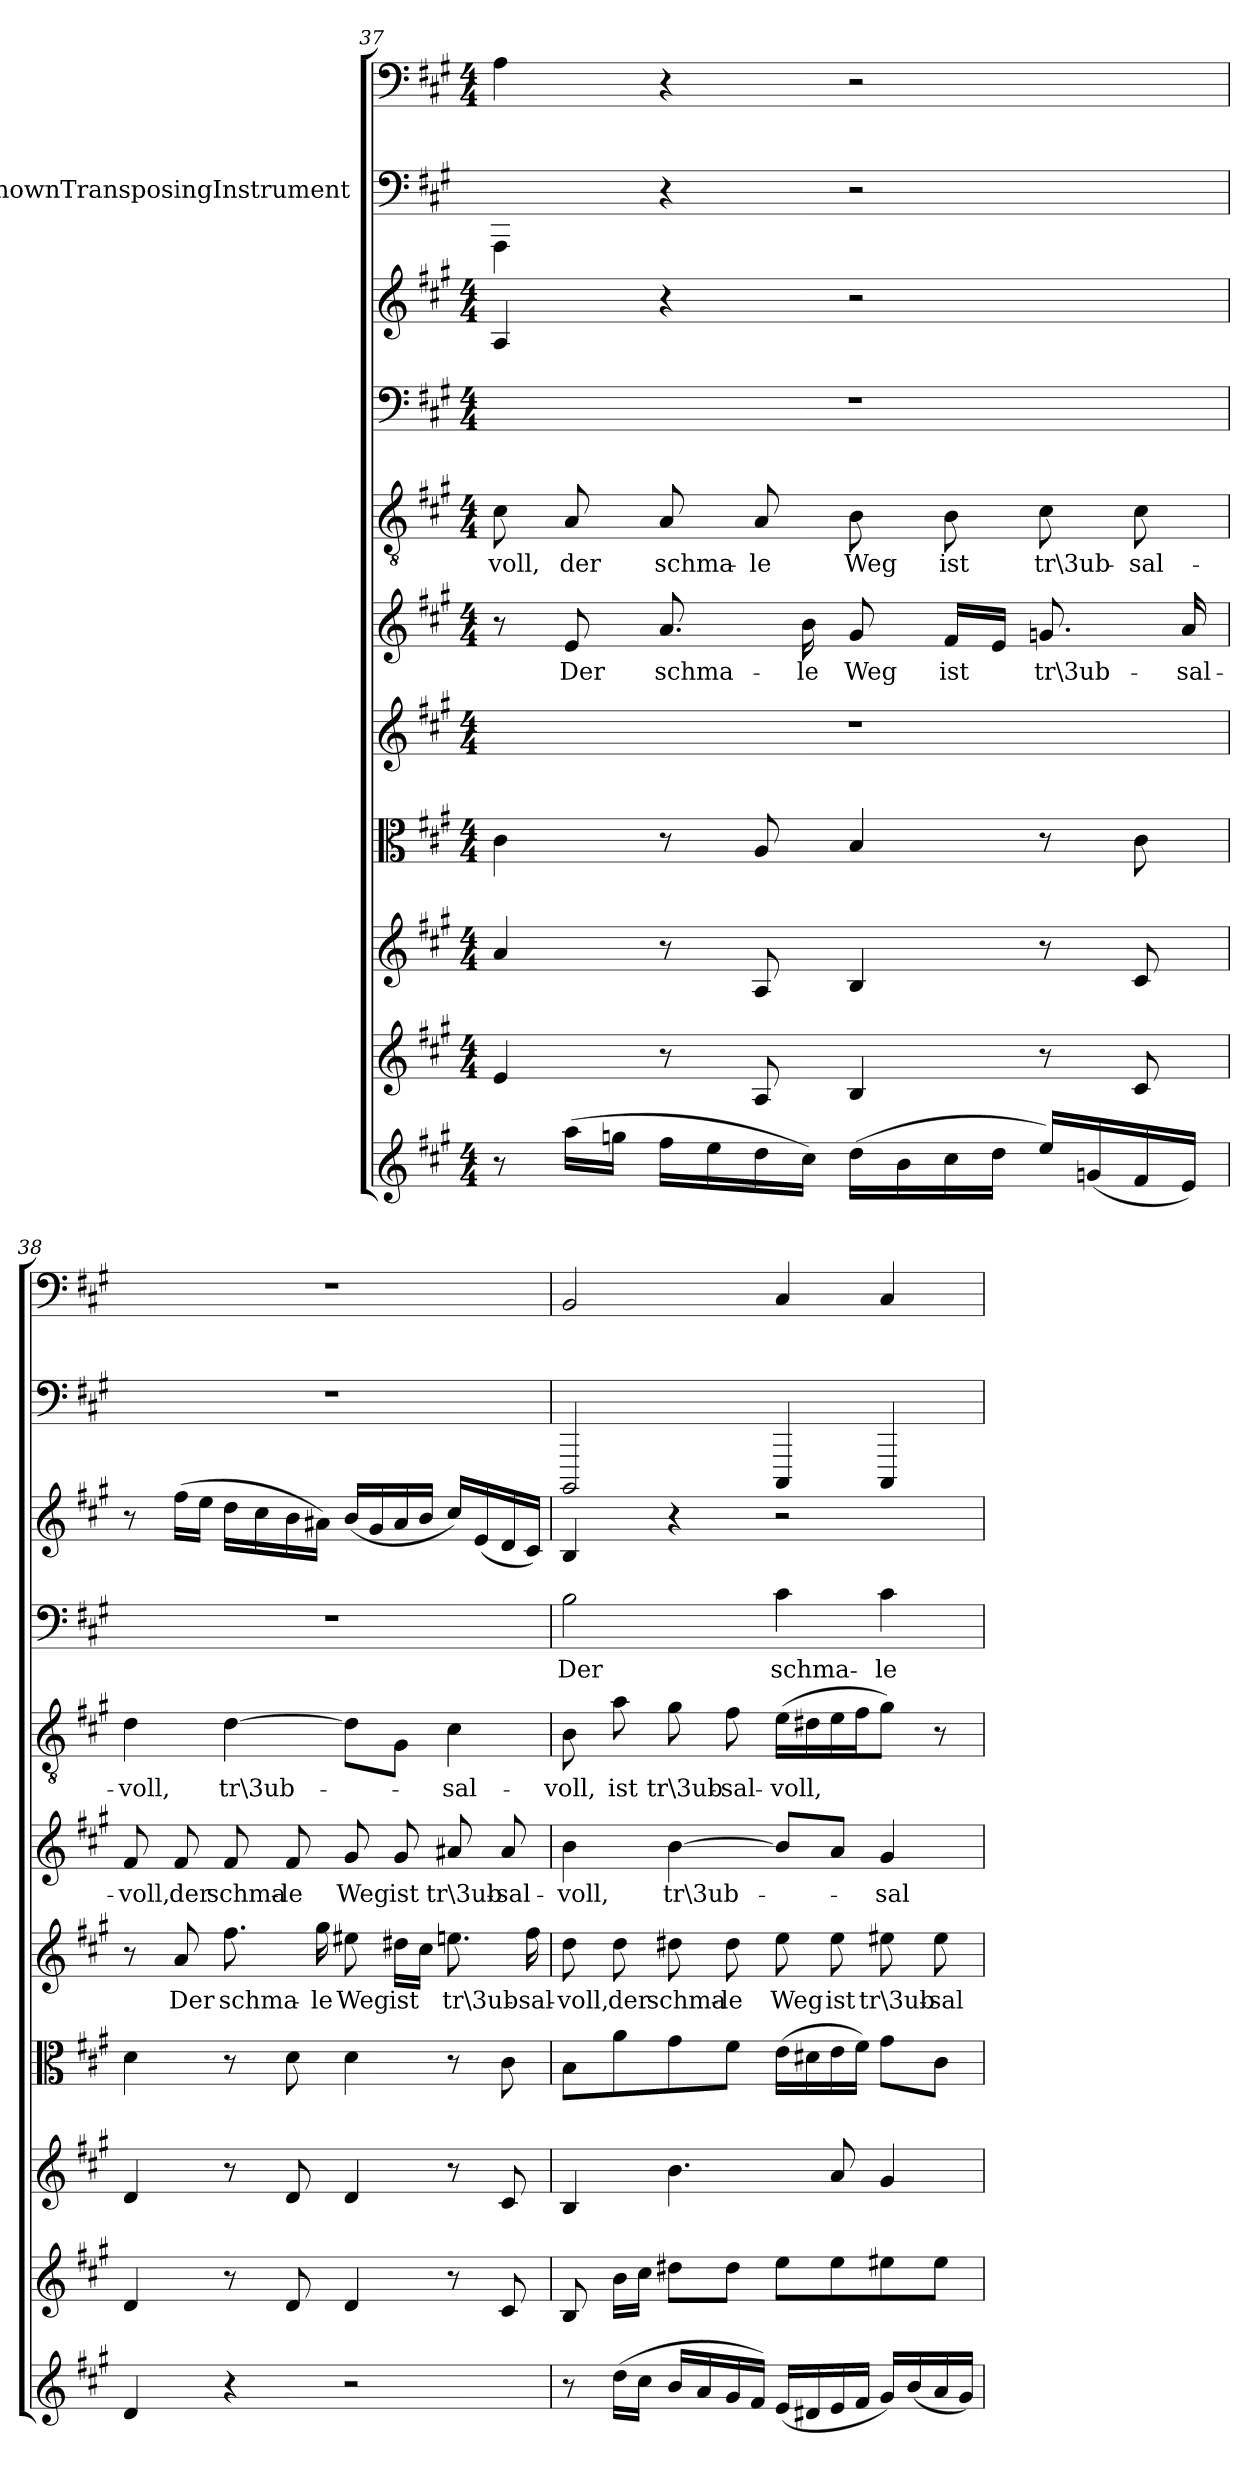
**kern	**kern	**kern	**kern	**kern	**text	**kern	**text	**kern	**text	**kern	**text	**kern	**kern	**kern
*part11	*part10	*part9	*part8	*part7	*part7	*part6	*part6	*part5	*part5	*part4	*part4	*part3	*part2	*part1
*staff11	*staff10	*staff9	*staff8	*staff7	*staff7	*staff6	*staff6	*staff5	*staff5	*staff4	*staff4	*staff3	*staff2	*staff1
*	*	*	*	*	*	*	*	*	*	*	*	*	*I"UnknownTransposingInstrument	*
*clefG2	*clefG2	*clefG2	*clefC3	*clefG2	*	*clefG2	*	*clefGv2	*	*clefF4	*	*clefG2	*clefF4	*clefF4
*	*	*	*	*	*	*	*	*	*	*	*	*	*ITrd-7c-12	*
*k[f#c#g#]	*k[f#c#g#]	*k[f#c#g#]	*k[f#c#g#]	*k[f#c#g#]	*	*k[f#c#g#]	*	*k[f#c#g#]	*	*k[f#c#g#]	*	*k[f#c#g#]	*k[f#c#g#]	*k[f#c#g#]
*A:	*A:	*A:	*A:	*A:	*	*A:	*	*A:	*	*A:	*	*A:	*	*A:
*M4/4	*M4/4	*M4/4	*M4/4	*M4/4	*	*M4/4	*	*M4/4	*	*M4/4	*	*M4/4	*	*M4/4
=37	=37	=37	=37	=37	=37	=37	=37	=37	=37	=37	=37	=37	=37	=37
8r	4e/	4a/	4c#\	1r	.	8r	.	8c#\	-voll,	1r	.	4A/	4AA\	4A\
(16aa\LL	.	.	.	.	.	8e/	Der	8A/	der	.	.	.	.	.
16ggn\JJ	.	.	.	.	.	.	.	.	.	.	.	.	.	.
16ff#\LL	8r	8r	8r	.	.	8.a/	schma-	8A/	schma-	.	.	4r	4r	4r
16ee\	.	.	.	.	.	.	.	.	.	.	.	.	.	.
16dd\	8A/	8A/	8A/	.	.	.	.	8A/	-le	.	.	.	.	.
16cc#\JJ)	.	.	.	.	.	16b\	-le	.	.	.	.	.	.	.
(16dd\LL	4B/	4B/	4B/	.	.	8g#/	Weg	8B\	Weg	.	.	2r	2r	2r
16b\	.	.	.	.	.	.	.	.	.	.	.	.	.	.
16cc#\	.	.	.	.	.	16f#/LL	ist	8B\	ist	.	.	.	.	.
16dd\JJ	.	.	.	.	.	16e/JJ	.	.	.	.	.	.	.	.
16ee/LL)	8r	8r	8r	.	.	8.gn/	tr\3ub-	8c#\	tr\3ub-	.	.	.	.	.
(16gn/	.	.	.	.	.	.	.	.	.	.	.	.	.	.
16f#/	8c#/	8c#/	8c#\	.	.	.	.	8c#\	-sal-	.	.	.	.	.
16e/JJ)	.	.	.	.	.	16a/	-sal-	.	.	.	.	.	.	.
=38	=38	=38	=38	=38	=38	=38	=38	=38	=38	=38	=38	=38	=38	=38
4d/	4d/	4d/	4d\	8r	.	8f#/	-voll,	4d\	-voll,	1r	.	8r	1r	1r
.	.	.	.	8a/	Der	8f#/	der	.	.	.	.	(16ff#\LL	.	.
.	.	.	.	.	.	.	.	.	.	.	.	16ee\JJ	.	.
4r	8r	8r	8r	8.ff#\	schma-	8f#/	schma-	[4d\	tr\3ub-	.	.	16dd\LL	.	.
.	.	.	.	.	.	.	.	.	.	.	.	16cc#\	.	.
.	8d/	8d/	8d\	.	.	8f#/	-le	.	.	.	.	16b\	.	.
.	.	.	.	16gg#\	-le	.	.	.	.	.	.	16a#X\JJ)	.	.
2r	4d/	4d/	4d\	8ee#X\	Weg	8g#/	Weg	8d\L]	.	.	.	(16b/LL	.	.
.	.	.	.	.	.	.	.	.	.	.	.	16g#/	.	.
.	.	.	.	16dd#X\LL	ist	8g#/	ist	8G#\J	.	.	.	16a#/	.	.
.	.	.	.	16cc#\JJ	.	.	.	.	.	.	.	16b/JJ	.	.
.	8r	8r	8r	8.een\	tr\3ub-	8a#X/	tr\3ub-	4c#\	-sal-	.	.	16cc#/LL)	.	.
.	.	.	.	.	.	.	.	.	.	.	.	(16e/	.	.
.	8c#/	8c#/	8c#\	.	.	8a#/	-sal-	.	.	.	.	16d/	.	.
.	.	.	.	16ff#\	-sal-	.	.	.	.	.	.	16c#/JJ)	.	.
=39	=39	=39	=39	=39	=39	=39	=39	=39	=39	=39	=39	=39	=39	=39
8r	8B/	4B/	8B\L	8dd\	-voll,	4b\	-voll,	8B\	-voll,	2B\	Der	4B/	2BBB/	2BB/
(16dd\LL	16b\LL	.	8a\	8dd\	der	.	.	8a\	ist	.	.	.	.	.
16cc#\JJ	16cc#\JJ	.	.	.	.	.	.	.	.	.	.	.	.	.
16b/LL	8dd#X\L	4.b\	8g#\	8dd#X\	schma-	[4b\	tr\3ub-	8g#\	tr\3ub-	.	.	4r	.	.
16a/	.	.	.	.	.	.	.	.	.	.	.	.	.	.
16g#/	8dd#\J	.	8f#\J	8dd#\	-le	.	.	8f#\	-sal-	.	.	.	.	.
16f#/JJ)	.	.	.	.	.	.	.	.	.	.	.	.	.	.
(16e/LL	8ee\L	.	(16e\LL	8ee\	Weg	8b/L]	.	(16e\LL	-voll,	4c#\	schma-	2r	4CC#/	4C#/
16d#X/	.	.	16d#X\	.	.	.	.	16d#X\	.	.	.	.	.	.
16e/	8ee\	8a/	16e\	8ee\	ist	8a/J	.	16e\	.	.	.	.	.	.
16f#/JJ	.	.	16f#\JJ)	.	.	.	.	16f#\J	.	.	.	.	.	.
16g#/LL)	8ee#X\	4g#/	8g#\L	8ee#X\	tr\3ub-	4g#/	-sal-	8g#\J)	.	4c#\	-le	.	4CC#/	4C#/
(16b/	.	.	.	.	.	.	.	.	.	.	.	.	.	.
16a/	8ee#\J	.	8c#\J	8ee#\	-sal-	.	.	8r	.	.	.	.	.	.
16g#/JJ)	.	.	.	.	.	.	.	.	.	.	.	.	.	.
=	=	=	=	=	=	=	=	=	=	=	=	=	=	=
*-	*-	*-	*-	*-	*-	*-	*-	*-	*-	*-	*-	*-	*-	*-
